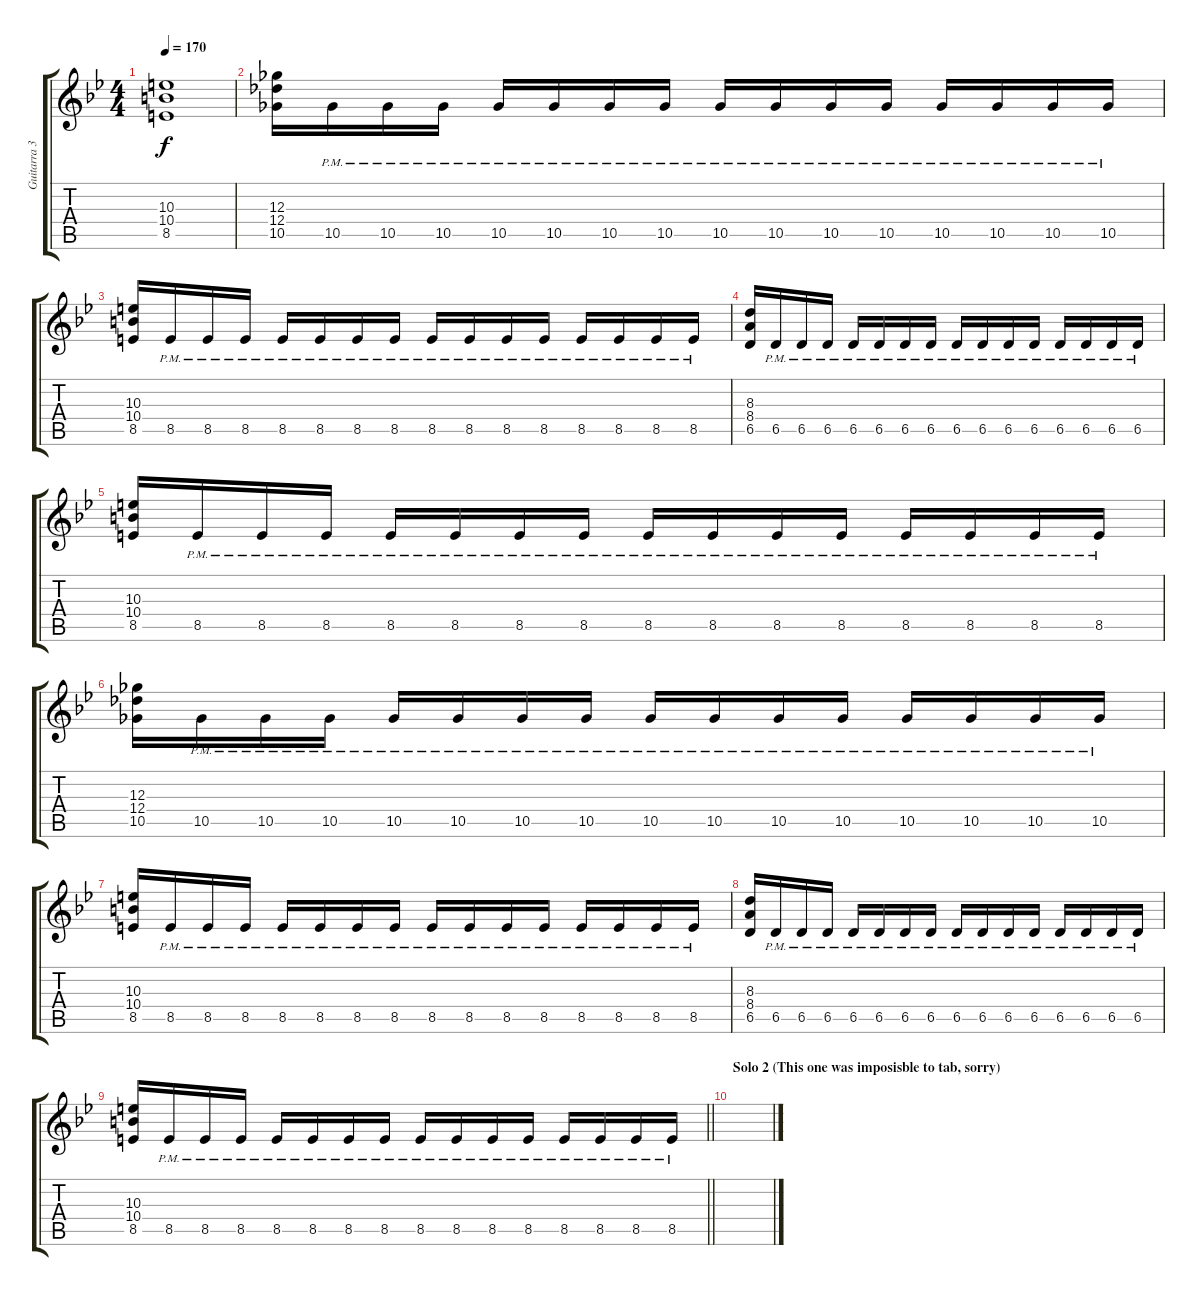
\track ("Guitarra 3" "Guitarra 3") {instrument distortionguitar}
\staff {score tabs}
\tuning (Eb4 Bb3 Gb3 Db3 Ab2 Eb2) {hide}
\ts (4 4)
\tempo 170
\clef g2
\ks gminor
(10.3 10.4 8.5).1{dy f} |
(12.3 12.4 10.5).16 10.5{pm}.16 10.5{pm}.16 10.5{pm}.16 10.5{pm}.16 10.5{pm}.16 10.5{pm}.16 10.5{pm}.16 10.5{pm}.16 10.5{pm}.16 10.5{pm}.16 10.5{pm}.16 10.5{pm}.16 10.5{pm}.16 10.5{pm}.16 10.5{pm}.16 |
(10.3 10.4 8.5).16 8.5{pm}.16 8.5{pm}.16 8.5{pm}.16 8.5{pm}.16 8.5{pm}.16 8.5{pm}.16 8.5{pm}.16 8.5{pm}.16 8.5{pm}.16 8.5{pm}.16 8.5{pm}.16 8.5{pm}.16 8.5{pm}.16 8.5{pm}.16 8.5{pm}.16 |
(8.3 8.4 6.5).16 6.5{pm}.16 6.5{pm}.16 6.5{pm}.16 6.5{pm}.16 6.5{pm}.16 6.5{pm}.16 6.5{pm}.16 6.5{pm}.16 6.5{pm}.16 6.5{pm}.16 6.5{pm}.16 6.5{pm}.16 6.5{pm}.16 6.5{pm}.16 6.5{pm}.16 |
(10.3 10.4 8.5).16 8.5{pm}.16 8.5{pm}.16 8.5{pm}.16 8.5{pm}.16 8.5{pm}.16 8.5{pm}.16 8.5{pm}.16 8.5{pm}.16 8.5{pm}.16 8.5{pm}.16 8.5{pm}.16 8.5{pm}.16 8.5{pm}.16 8.5{pm}.16 8.5{pm}.16 |
(12.3 12.4 10.5).16 10.5{pm}.16 10.5{pm}.16 10.5{pm}.16 10.5{pm}.16 10.5{pm}.16 10.5{pm}.16 10.5{pm}.16 10.5{pm}.16 10.5{pm}.16 10.5{pm}.16 10.5{pm}.16 10.5{pm}.16 10.5{pm}.16 10.5{pm}.16 10.5{pm}.16 |
(10.3 10.4 8.5).16 8.5{pm}.16 8.5{pm}.16 8.5{pm}.16 8.5{pm}.16 8.5{pm}.16 8.5{pm}.16 8.5{pm}.16 8.5{pm}.16 8.5{pm}.16 8.5{pm}.16 8.5{pm}.16 8.5{pm}.16 8.5{pm}.16 8.5{pm}.16 8.5{pm}.16 |
(8.3 8.4 6.5).16 6.5{pm}.16 6.5{pm}.16 6.5{pm}.16 6.5{pm}.16 6.5{pm}.16 6.5{pm}.16 6.5{pm}.16 6.5{pm}.16 6.5{pm}.16 6.5{pm}.16 6.5{pm}.16 6.5{pm}.16 6.5{pm}.16 6.5{pm}.16 6.5{pm}.16 |
\barLineRight lightlight
(10.3 10.4 8.5).16 8.5{pm}.16 8.5{pm}.16 8.5{pm}.16 8.5{pm}.16 8.5{pm}.16 8.5{pm}.16 8.5{pm}.16 8.5{pm}.16 8.5{pm}.16 8.5{pm}.16 8.5{pm}.16 8.5{pm}.16 8.5{pm}.16 8.5{pm}.16 8.5{pm}.16 |
\section ("" "Solo 2 (This one was imposisble to tab, sorry)")
